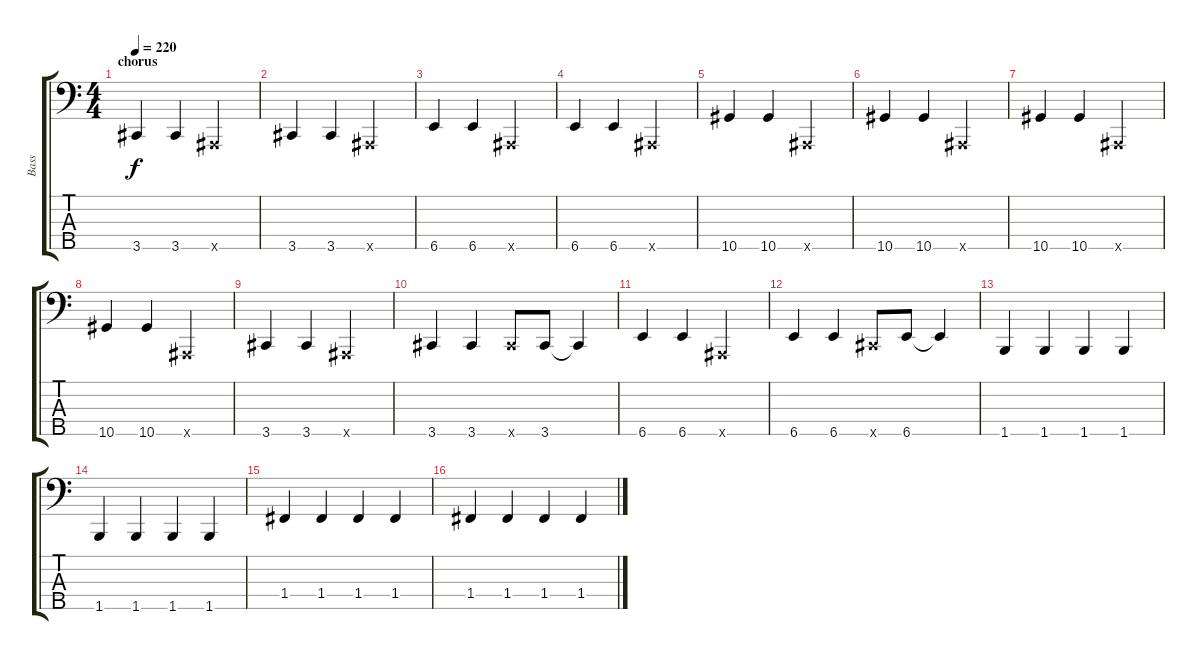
\track ("Bass" "Bass") {instrument electricbassfinger}
\staff {score tabs}
\tuning (Ab2 Eb2 Bb1 F1 Bb0) {hide}
\ts (4 4)
\section ("" "chorus")
\tempo 220
\clef f4
\ks c
3.5.4{dy f} 3.5.4 0.5{x}.2 |
3.5.4 3.5.4 0.5{x}.2 |
6.5.4 6.5.4 0.5{x}.2 |
6.5.4 6.5.4 0.5{x}.2 |
10.5.4 10.5.4 0.5{x}.2 |
10.5.4 10.5.4 0.5{x}.2 |
10.5.4 10.5.4 0.5{x}.2 |
10.5.4 10.5.4 0.5{x}.2 |
3.5.4 3.5.4 0.5{x}.2 |
3.5.4 3.5.4 3.5{x}.8 3.5.8 3.5{t}.4 |
6.5.4 6.5.4 0.5{x}.2 |
6.5.4 6.5.4 3.5{x}.8 6.5.8 6.5{t}.4 |
1.5.4 1.5.4 1.5.4 1.5.4 |
1.5.4 1.5.4 1.5.4 1.5.4 |
1.4.4 1.4.4 1.4.4 1.4.4 |
1.4.4 1.4.4 1.4.4 1.4.4
